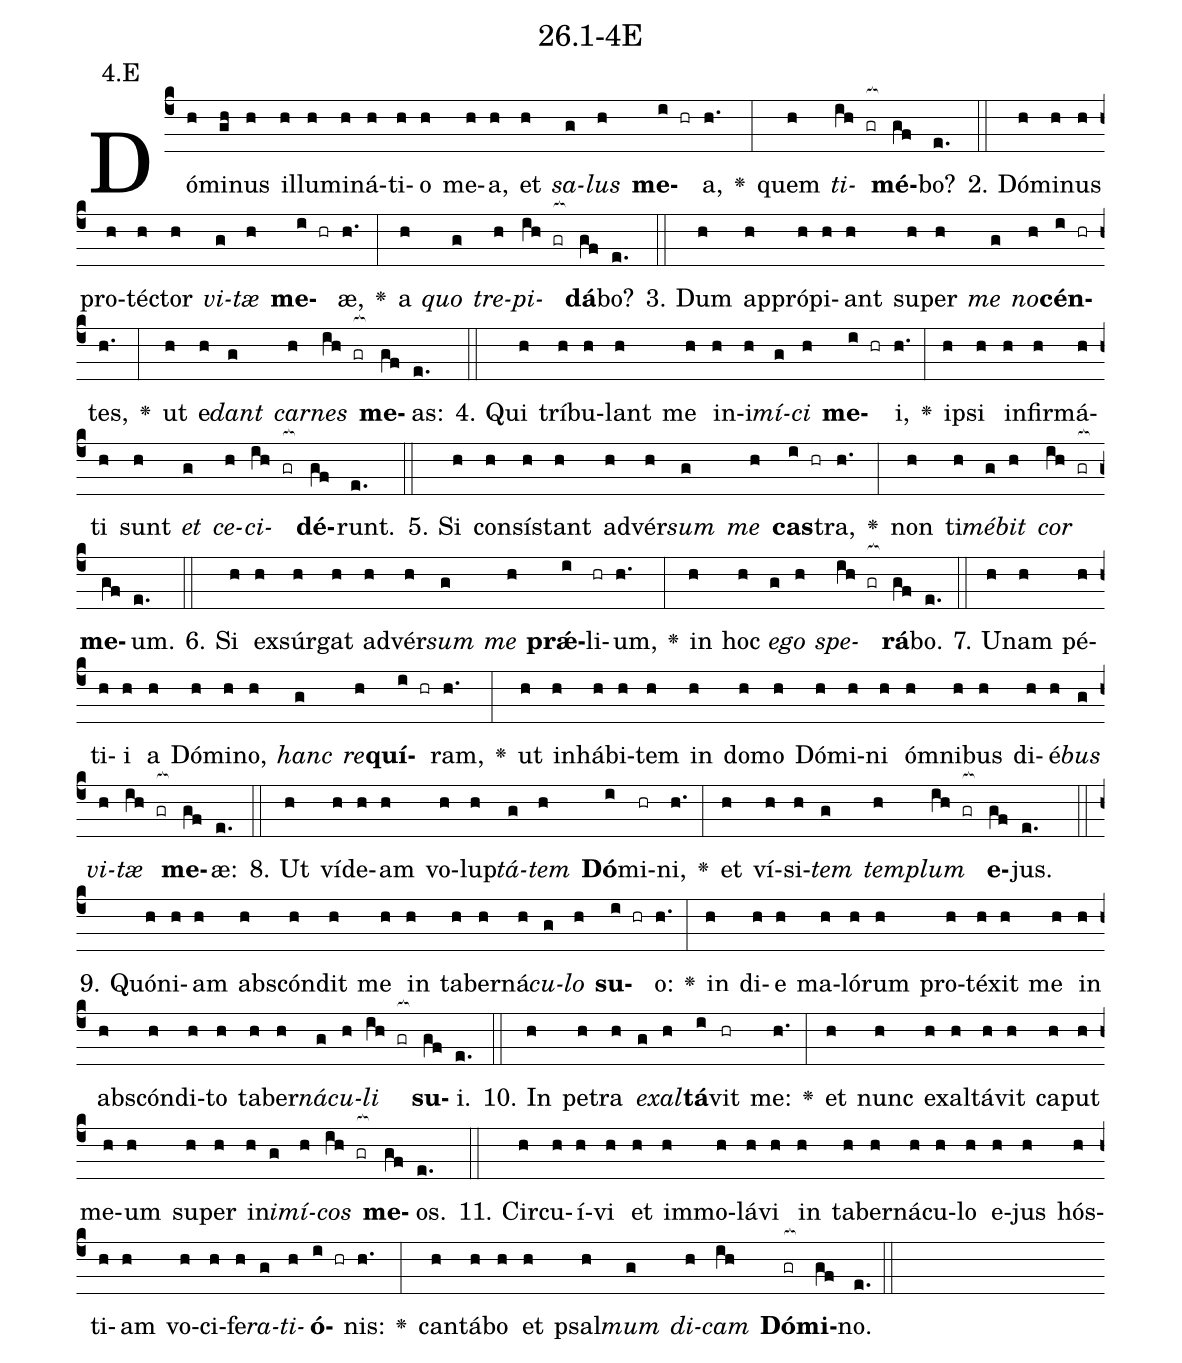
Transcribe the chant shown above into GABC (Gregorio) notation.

name: 26.1-4E;
annotation: 4.E;
%%
(c4)Dó(h)mi(gh)nus(h) il(h)lu(h)mi(h)ná(h)ti(h)o(h) me(h)a,(h) et(h) <i>sa</i>(g)<i>lus</i>(h) <b>me</b>(i hr)a,(h.) <v>\greheightstar</v>(:) quem(h) <i>ti</i>(ih gr[ocb:1{])<b>mé</b>(gf[ocb:0}])bo?(e.) (::)
2. Dó(h)mi(h)nus(h) pro(h)téc(h)tor(h) <i>vi</i>(g)<i>tæ</i>(h) <b>me</b>(i hr)æ,(h.) <v>\greheightstar</v>(:) a(h) <i>quo</i>(g) <i>tre</i>(h)<i>pi</i>(ih gr[ocb:1{])<b>dá</b>(gf[ocb:0}])bo?(e.) (::)
3. Dum(h) ap(h)pró(h)pi(h)ant(h) su(h)per(h) <i>me</i>(g) <i>no</i>(h)<b>cén</b>(i hr)tes,(h.) <v>\greheightstar</v>(:) ut(h) e(h)<i>dant</i>(g) <i>car</i>(h)<i>nes</i>(ih gr[ocb:1{]) <b>me</b>(gf[ocb:0}])as:(e.) (::)
4. Qui(h) trí(h)bu(h)lant(h) me(h) in(h)i(h)<i>mí</i>(g)<i>ci</i>(h) <b>me</b>(i hr)i,(h.) <v>\greheightstar</v>(:) ip(h)si(h) in(h)fir(h)má(h)ti(h) sunt(h) <i>et</i>(g) <i>ce</i>(h)<i>ci</i>(ih gr[ocb:1{])<b>dé</b>(gf[ocb:0}])runt.(e.) (::)
5. Si(h) con(h)sís(h)tant(h) ad(h)vér(h)<i>sum</i>(g) <i>me</i>(h) <b>cas</b>(i hr)tra,(h.) <v>\greheightstar</v>(:) non(h) ti(h)<i>mé</i>(g)<i>bit</i>(h) <i>cor</i>(ih gr[ocb:1{]) <b>me</b>(gf[ocb:0}])um.(e.) (::)
6. Si(h) ex(h)súr(h)gat(h) ad(h)vér(h)<i>sum</i>(g) <i>me</i>(h) <b>prǽ</b>(i)li(hr)um,(h.) <v>\greheightstar</v>(:) in(h) hoc(h) <i>e</i>(g)<i>go</i>(h) <i>spe</i>(ih gr[ocb:1{])<b>rá</b>(gf[ocb:0}])bo.(e.) (::)
7. U(h)nam(h) pé(h)ti(h)i(h) a(h) Dó(h)mi(h)no,(h) <i>hanc</i>(g) <i>re</i>(h)<b>quí</b>(i hr)ram,(h.) <v>\greheightstar</v>(:) ut(h) in(h)há(h)bi(h)tem(h) in(h) do(h)mo(h) Dó(h)mi(h)ni(h) óm(h)ni(h)bus(h) di(h)é(h)<i>bus</i>(g) <i>vi</i>(h)<i>tæ</i>(ih gr[ocb:1{]) <b>me</b>(gf[ocb:0}])æ:(e.) (::)
8. Ut(h) ví(h)de(h)am(h) vo(h)lup(h)<i>tá</i>(g)<i>tem</i>(h) <b>Dó</b>(i)mi(hr)ni,(h.) <v>\greheightstar</v>(:) et(h) ví(h)si(h)<i>tem</i>(g) <i>tem</i>(h)<i>plum</i>(ih gr[ocb:1{]) <b>e</b>(gf[ocb:0}])jus.(e.) (::)
9. Quón(h)i(h)am(h) abs(h)cón(h)dit(h) me(h) in(h) ta(h)ber(h)ná(h)<i>cu</i>(g)<i>lo</i>(h) <b>su</b>(i hr)o:(h.) <v>\greheightstar</v>(:) in(h) di(h)e(h) ma(h)ló(h)rum(h) pro(h)té(h)xit(h) me(h) in(h) abs(h)cón(h)di(h)to(h) ta(h)ber(h)<i>ná</i>(g)<i>cu</i>(h)<i>li</i>(ih gr[ocb:1{]) <b>su</b>(gf[ocb:0}])i.(e.) (::)
10. In(h) pe(h)tra(h) <i>ex</i>(g)<i>al</i>(h)<b>tá</b>(i)vit(hr) me:(h.) <v>\greheightstar</v>(:) et(h) nunc(h) ex(h)al(h)tá(h)vit(h) ca(h)put(h) me(h)um(h) su(h)per(h) in(h)<i>i</i>(g)<i>mí</i>(h)<i>cos</i>(ih gr[ocb:1{]) <b>me</b>(gf[ocb:0}])os.(e.) (::)
11. Cir(h)cu(h)í(h)vi(h) et(h) im(h)mo(h)lá(h)vi(h) in(h) ta(h)ber(h)ná(h)cu(h)lo(h) e(h)jus(h) hós(h)ti(h)am(h) vo(h)ci(h)fe(h)<i>ra</i>(g)<i>ti</i>(h)<b>ó</b>(i hr)nis:(h.) <v>\greheightstar</v>(:) can(h)tá(h)bo(h) et(h) psal(h)<i>mum</i>(g) <i>di</i>(h)<i>cam</i>(ih) <b>Dó</b>(gr[ocb:1{])<b>mi</b>(gf[ocb:0}])no.(e.) (::)
